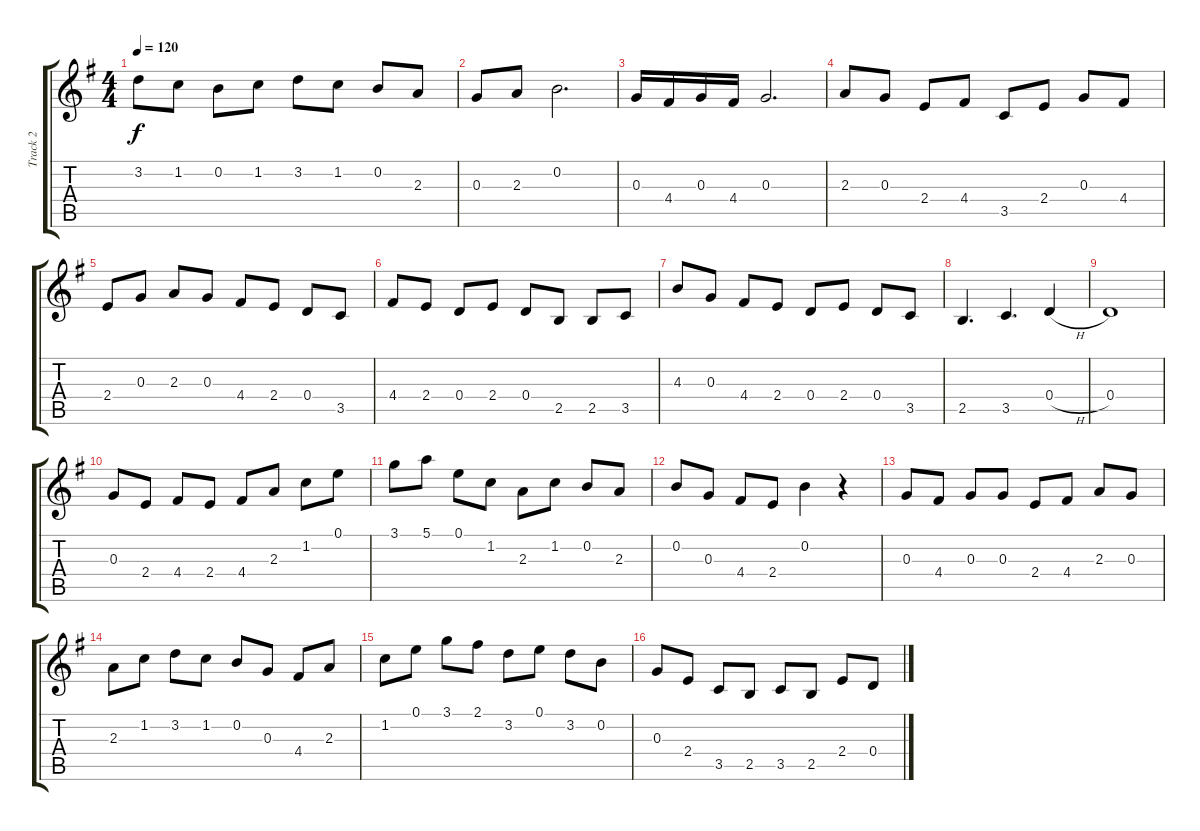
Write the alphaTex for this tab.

\track ("Track 2" "Track 2") {instrument electricguitarjazz}
\staff {score tabs}
\tuning (E4 B3 G3 D3 A2 E2) {hide}
\ts (4 4)
\tempo 120
\clef g2
\ks g
3.2.8{dy f} 1.2.8 0.2.8 1.2.8 3.2.8 1.2.8 0.2.8 2.3.8 |
0.3.8 2.3.8 0.2.2{d} |
0.3.16 4.4.16 0.3.16 4.4.16 0.3.2{d} |
2.3.8 0.3.8 2.4.8 4.4.8 3.5.8 2.4.8 0.3.8 4.4.8 |
2.4.8 0.3.8 2.3.8 0.3.8 4.4.8 2.4.8 0.4.8 3.5.8 |
4.4.8 2.4.8 0.4.8 2.4.8 0.4.8 2.5.8 2.5.8 3.5.8 |
4.3.8 0.3.8 4.4.8 2.4.8 0.4.8 2.4.8 0.4.8 3.5.8 |
2.5.4{d} 3.5.4{d} 0.4{h}.4 |
0.4.1 |
0.3.8 2.4.8 4.4.8 2.4.8 4.4.8 2.3.8 1.2.8 0.1.8 |
3.1.8 5.1.8 0.1.8 1.2.8 2.3.8 1.2.8 0.2.8 2.3.8 |
0.2.8 0.3.8 4.4.8 2.4.8 0.2.4 r.4 |
0.3.8 4.4.8 0.3.8 0.3.8 2.4.8 4.4.8 2.3.8 0.3.8 |
2.3.8 1.2.8 3.2.8 1.2.8 0.2.8 0.3.8 4.4.8 2.3.8 |
1.2.8 0.1.8 3.1.8 2.1.8 3.2.8 0.1.8 3.2.8 0.2.8 |
0.3.8 2.4.8 3.5.8 2.5.8 3.5.8 2.5.8 2.4.8 0.4.8
